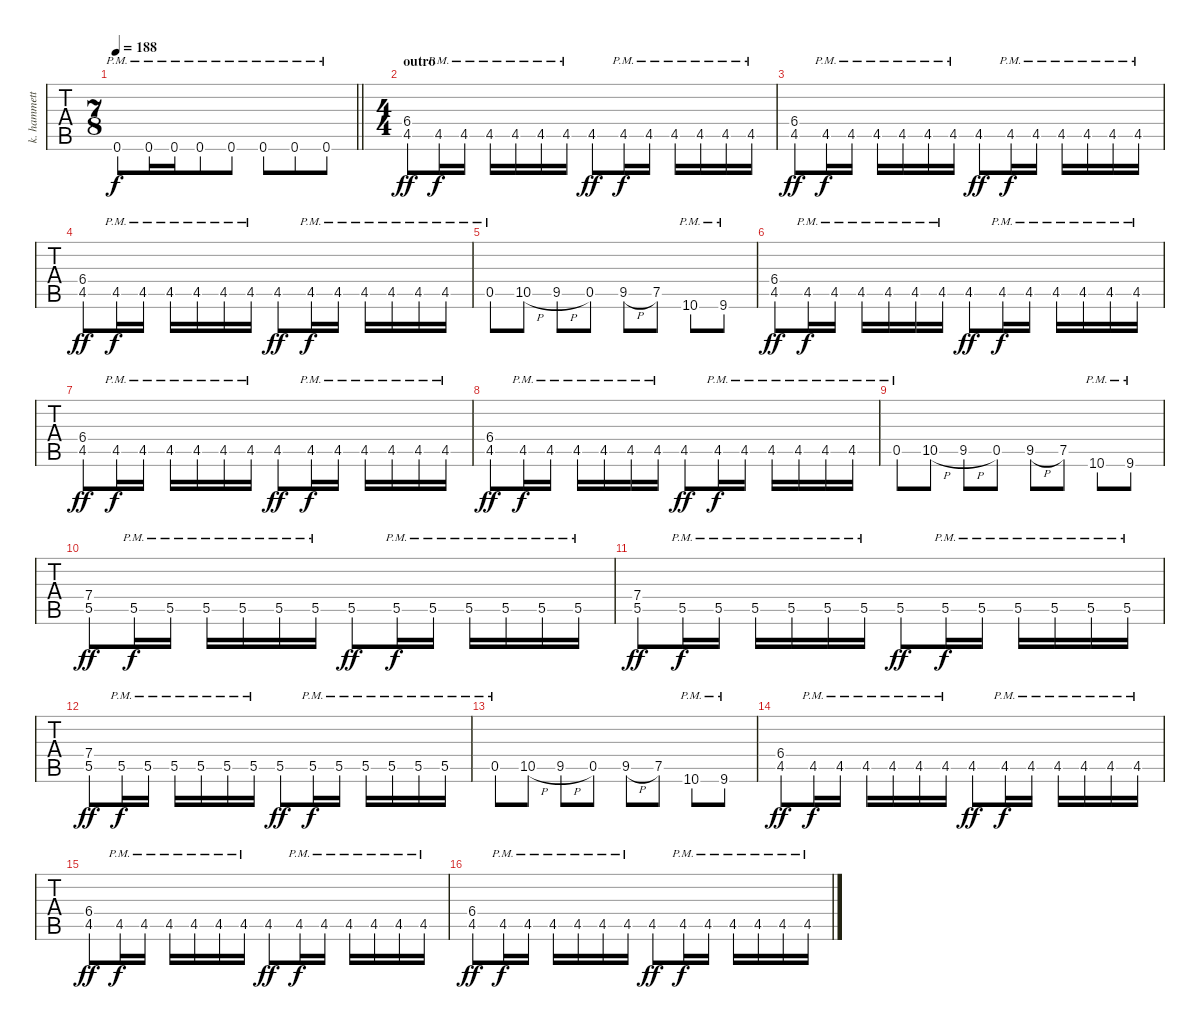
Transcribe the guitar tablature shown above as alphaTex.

\track ("k. hammett - rhythm guitar" "k. hammett") {instrument distortionguitar}
\staff {tabs}
\tuning (E4 B3 G3 D3 A2 E2) {hide}
\ts (7 8)
\tempo 188
\clef g2
\barLineRight lightlight
\ks c
0.6{pm}.8{dy f} 0.6{pm}.16 0.6{pm}.16 0.6{pm}.8 0.6{pm}.8 0.6{pm}.8 0.6{pm}.8 0.6{pm}.8 |
\ts (4 4)
\section ("" "outro")
(6.4{ac} 4.5{ac}).8{dy ff} 4.5{pm}.16{dy f} 4.5{pm}.16 4.5{pm}.16 4.5{pm}.16 4.5{pm}.16 4.5{pm}.16 4.5{ac}.8{dy ff} 4.5{pm}.16{dy f} 4.5{pm}.16 4.5{pm}.16 4.5{pm}.16 4.5{pm}.16 4.5{pm}.16 |
(6.4{ac} 4.5{ac}).8{dy ff} 4.5{pm}.16{dy f} 4.5{pm}.16 4.5{pm}.16 4.5{pm}.16 4.5{pm}.16 4.5{pm}.16 4.5{ac}.8{dy ff} 4.5{pm}.16{dy f} 4.5{pm}.16 4.5{pm}.16 4.5{pm}.16 4.5{pm}.16 4.5{pm}.16 |
(6.4{ac} 4.5{ac}).8{dy ff} 4.5{pm}.16{dy f} 4.5{pm}.16 4.5{pm}.16 4.5{pm}.16 4.5{pm}.16 4.5{pm}.16 4.5{ac}.8{dy ff} 4.5{pm}.16{dy f} 4.5{pm}.16 4.5{pm}.16 4.5{pm}.16 4.5{pm}.16 4.5{pm}.16 |
0.5{pm}.8 10.5{h}.8 9.5{h}.8 0.5.8 9.5{h}.8 7.5.8 10.6{pm}.8 9.6{pm}.8 |
(6.4{ac} 4.5{ac}).8{dy ff} 4.5{pm}.16{dy f} 4.5{pm}.16 4.5{pm}.16 4.5{pm}.16 4.5{pm}.16 4.5{pm}.16 4.5{ac}.8{dy ff} 4.5{pm}.16{dy f} 4.5{pm}.16 4.5{pm}.16 4.5{pm}.16 4.5{pm}.16 4.5{pm}.16 |
(6.4{ac} 4.5{ac}).8{dy ff} 4.5{pm}.16{dy f} 4.5{pm}.16 4.5{pm}.16 4.5{pm}.16 4.5{pm}.16 4.5{pm}.16 4.5{ac}.8{dy ff} 4.5{pm}.16{dy f} 4.5{pm}.16 4.5{pm}.16 4.5{pm}.16 4.5{pm}.16 4.5{pm}.16 |
(6.4{ac} 4.5{ac}).8{dy ff} 4.5{pm}.16{dy f} 4.5{pm}.16 4.5{pm}.16 4.5{pm}.16 4.5{pm}.16 4.5{pm}.16 4.5{ac}.8{dy ff} 4.5{pm}.16{dy f} 4.5{pm}.16 4.5{pm}.16 4.5{pm}.16 4.5{pm}.16 4.5{pm}.16 |
0.5{pm}.8 10.5{h}.8 9.5{h}.8 0.5.8 9.5{h}.8 7.5.8 10.6{pm}.8 9.6{pm}.8 |
(7.4{ac} 5.5{ac}).8{dy ff} 5.5{pm}.16{dy f} 5.5{pm}.16 5.5{pm}.16 5.5{pm}.16 5.5{pm}.16 5.5{pm}.16 5.5{ac}.8{dy ff} 5.5{pm}.16{dy f} 5.5{pm}.16 5.5{pm}.16 5.5{pm}.16 5.5{pm}.16 5.5{pm}.16 |
(7.4{ac} 5.5{ac}).8{dy ff} 5.5{pm}.16{dy f} 5.5{pm}.16 5.5{pm}.16 5.5{pm}.16 5.5{pm}.16 5.5{pm}.16 5.5{ac}.8{dy ff} 5.5{pm}.16{dy f} 5.5{pm}.16 5.5{pm}.16 5.5{pm}.16 5.5{pm}.16 5.5{pm}.16 |
(7.4{ac} 5.5{ac}).8{dy ff} 5.5{pm}.16{dy f} 5.5{pm}.16 5.5{pm}.16 5.5{pm}.16 5.5{pm}.16 5.5{pm}.16 5.5{ac}.8{dy ff} 5.5{pm}.16{dy f} 5.5{pm}.16 5.5{pm}.16 5.5{pm}.16 5.5{pm}.16 5.5{pm}.16 |
0.5{pm}.8 10.5{h}.8 9.5{h}.8 0.5.8 9.5{h}.8 7.5.8 10.6{pm}.8 9.6{pm}.8 |
(6.4{ac} 4.5{ac}).8{dy ff} 4.5{pm}.16{dy f} 4.5{pm}.16 4.5{pm}.16 4.5{pm}.16 4.5{pm}.16 4.5{pm}.16 4.5{ac}.8{dy ff} 4.5{pm}.16{dy f} 4.5{pm}.16 4.5{pm}.16 4.5{pm}.16 4.5{pm}.16 4.5{pm}.16 |
(6.4{ac} 4.5{ac}).8{dy ff} 4.5{pm}.16{dy f} 4.5{pm}.16 4.5{pm}.16 4.5{pm}.16 4.5{pm}.16 4.5{pm}.16 4.5{ac}.8{dy ff} 4.5{pm}.16{dy f} 4.5{pm}.16 4.5{pm}.16 4.5{pm}.16 4.5{pm}.16 4.5{pm}.16 |
(6.4{ac} 4.5{ac}).8{dy ff} 4.5{pm}.16{dy f} 4.5{pm}.16 4.5{pm}.16 4.5{pm}.16 4.5{pm}.16 4.5{pm}.16 4.5{ac}.8{dy ff} 4.5{pm}.16{dy f} 4.5{pm}.16 4.5{pm}.16 4.5{pm}.16 4.5{pm}.16 4.5{pm}.16
